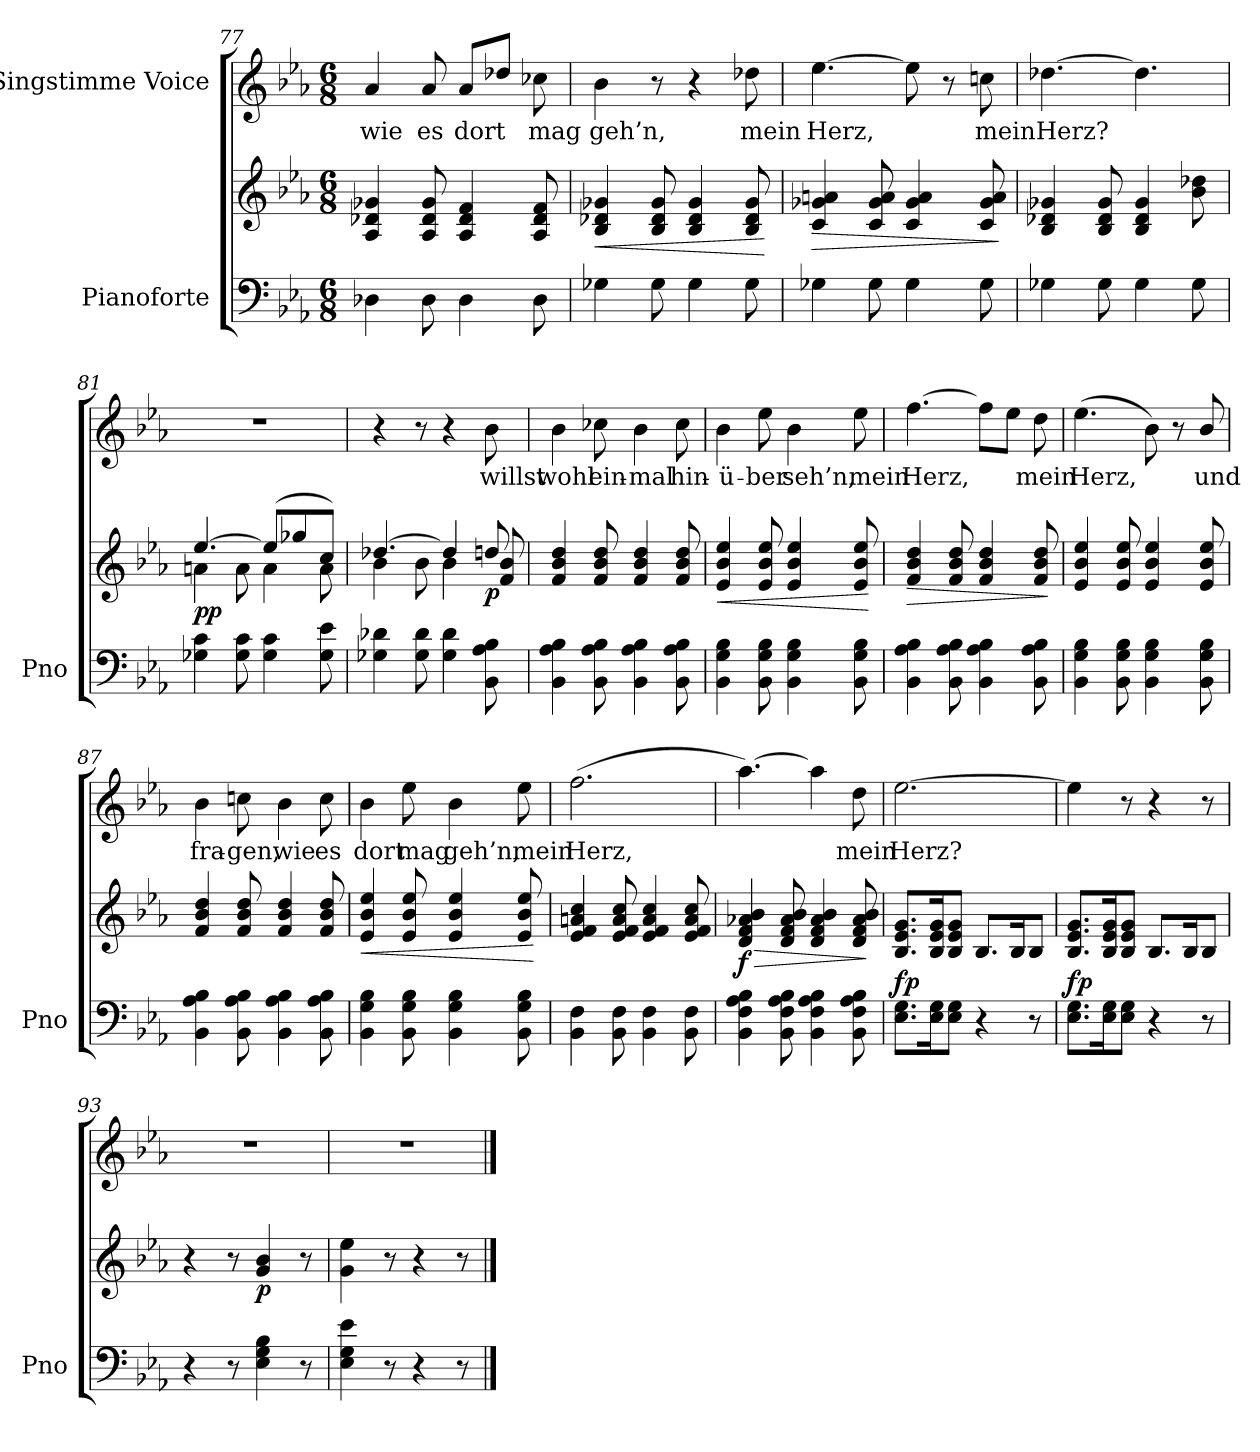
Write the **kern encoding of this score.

**kern	**kern	**dynam	**kern	**text
*part2	*part2	*part2	*part1	*part1
*staff3	*staff2	*staff2/3	*staff1	*staff1
*I"Pianoforte	*	*	*I"Singstimme Voice	*
*I'Pno	*	*	*	*
*clefF4	*clefG2	*	*clefG2	*
*k[b-e-a-]	*k[b-e-a-]	*	*k[b-e-a-]	*
*M6/8	*M6/8	*	*M6/8	*
=77	=77	=77	=77	=77
4D-X\	4A-/ 4d-X/ 4g-X/	.	4a-/	wie
8D-\	8A-/ 8d-/ 8g-/	.	8a-/	es
4D-\	4A-/ 4d-/ 4f/	.	8a-/L	dort
.	.	.	8dd-X/J	.
8D-\	8A-/ 8d-/ 8f/	.	8cc-X\	mag
=78	=78	=78	=78	=78
!	!	!LO:HP:b	!	!
4G-X\	4B-/ 4d-X/ 4g-X/	<	4b-\	geh’n,
8G-\	8B-/ 8d-/ 8g-/	.	8r	.
4G-\	4B-/ 4d-/ 4g-/	.	4r	.
8G-\	8B-/ 8d-/ 8g-/	.	8dd-X\	mein
.	.	[	.	.
=79	=79	=79	=79	=79
!	!	!LO:HP:b	!	!
4G-X\	4c/ 4g-X/ 4an/	>	[4.ee-\	Herz,
8G-\	8c/ 8g-/ 8a/	.	.	.
4G-\	4c/ 4g-/ 4a/	.	8ee-\]	.
.	.	.	8r	.
8G-\	8c/ 8g-/ 8a/	.	8ccn\	mein
.	.	]	.	.
=80	=80	=80	=80	=80
4G-X\	4B-/ 4d-X/ 4g-X/	.	[4.dd-X\	Herz?
8G-\	8B-/ 8d-/ 8g-/	.	.	.
4G-\	4B-/ 4d-/ 4g-/	.	4.dd-\]	.
8G-\	8b-\ 8dd-X\	.	.	.
=81	=81	=81	=81	=81
*	*^	*	*	*
!	!	!	!LO:DY:b	!	!
4G-X\ 4c\	[4.ee-/	4an\	pp	2.r	.
8G-\ 8c\	.	8a\	.	.	.
4G-\ 4c\	(8ee-/L]	4a\	.	.	.
.	8gg-X/	.	.	.	.
8G-\ 8e-\	8cc/J)	8a\	.	.	.
=82	=82	=82	=82	=82	=82
4G-X\ 4d-X\	[4.dd-X/	4b-\	.	4r	.
8G-\ 8d-\	.	8b-\	.	8r	.
4G-\ 4d-\	4dd-/]	4b-\	.	4r	.
!	!	!	!LO:DY:b	!	!
8BB-\ 8A-\ 8B-\	8ddn/	8f/ 8b-/	p	8b-\	willst
*	*v	*v	*	*	*
=83	=83	=83	=83	=83
4BB-\ 4A-\ 4B-\	4f/ 4b-/ 4dd/	.	4b-\	wohl
8BB-\ 8A-\ 8B-\	8f/ 8b-/ 8dd/	.	8cc-X\	ein-
4BB-\ 4A-\ 4B-\	4f/ 4b-/ 4dd/	.	4b-\	-mal
8BB-\ 8A-\ 8B-\	8f/ 8b-/ 8dd/	.	8cc-\	hin-
=84	=84	=84	=84	=84
!	!	!LO:HP:b	!	!
4BB-\ 4G\ 4B-\	4e-/ 4b-/ 4ee-/	<	4b-\	-ü-
8BB-\ 8G\ 8B-\	8e-/ 8b-/ 8ee-/	.	8ee-\	-ber
4BB-\ 4G\ 4B-\	4e-/ 4b-/ 4ee-/	.	4b-\	seh’n,
8BB-\ 8G\ 8B-\	8e-/ 8b-/ 8ee-/	.	8ee-\	mein
.	.	[	.	.
=85	=85	=85	=85	=85
!	!	!LO:HP:b	!	!
4BB-\ 4A-\ 4B-\	4f/ 4b-/ 4dd/	>	[4.ff\	Herz,
8BB-\ 8A-\ 8B-\	8f/ 8b-/ 8dd/	.	.	.
4BB-\ 4A-\ 4B-\	4f/ 4b-/ 4dd/	.	8ff\L]	.
.	.	.	8ee-\J	.
8BB-\ 8A-\ 8B-\	8f/ 8b-/ 8dd/	.	8dd\	mein
.	.	]	.	.
=86	=86	=86	=86	=86
4BB-\ 4G\ 4B-\	4e-/ 4b-/ 4ee-/	.	(4.ee-\	Herz,
8BB-\ 8G\ 8B-\	8e-/ 8b-/ 8ee-/	.	.	.
4BB-\ 4G\ 4B-\	4e-/ 4b-/ 4ee-/	.	8b-\)	.
.	.	.	8r	.
8BB-\ 8G\ 8B-\	8e-/ 8b-/ 8ee-/	.	8b-/	und
=87	=87	=87	=87	=87
4BB-\ 4A-\ 4B-\	4f/ 4b-/ 4dd/	.	4b-\	fra-
8BB-\ 8A-\ 8B-\	8f/ 8b-/ 8dd/	.	8ccn\	gen,
4BB-\ 4A-\ 4B-\	4f/ 4b-/ 4dd/	.	4b-\	wie
8BB-\ 8A-\ 8B-\	8f/ 8b-/ 8dd/	.	8cc\	es
=88	=88	=88	=88	=88
!	!	!LO:HP:b	!	!
4BB-\ 4G\ 4B-\	4e-/ 4b-/ 4ee-/	<	4b-\	dort
8BB-\ 8G\ 8B-\	8e-/ 8b-/ 8ee-/	.	8ee-\	mag
4BB-\ 4G\ 4B-\	4e-/ 4b-/ 4ee-/	.	4b-\	geh’n,
8BB-\ 8G\ 8B-\	8e-/ 8b-/ 8ee-/	.	8ee-\	mein
.	.	[	.	.
=89	=89	=89	=89	=89
4BB-\ 4F\	4e-/ 4f/ 4an/ 4cc/	.	(2.ff\	Herz,
8BB-\ 8F\	8e-/ 8f/ 8a/ 8cc/	.	.	.
4BB-\ 4F\	4e-/ 4f/ 4a/ 4cc/	.	.	.
8BB-\ 8F\	8e-/ 8f/ 8a/ 8cc/	.	.	.
=90	=90	=90	=90	=90
!	!	!LO:HP:b	!	!
!	!	!LO:DY:n=1:b	!	!
4BB-\ 4F\ 4A-\ 4B-\	4d/ 4f/ 4a-X/ 4b-/	> f	[4.aa-\)	.
8BB-\ 8F\ 8A-\ 8B-\	8d/ 8f/ 8a-/ 8b-/	.	.	.
4BB-\ 4F\ 4A-\ 4B-\	4d/ 4f/ 4a-/ 4b-/	.	4aa-\]	.
8BB-\ 8F\ 8A-\ 8B-\	8d/ 8f/ 8a-/ 8b-/	.	8dd\	mein
.	.	]	.	.
=91	=91	=91	=91	=91
!	!	!LO:DY:a=2	!	!
8.E-\ 8.G\L	8.B-/ 8.e-/ 8.g/L	fp	[2.ee-\	-Herz?
16E-\ 16G\K	16B-/ 16e-/ 16g/K	.	.	.
8E-\ 8G\J	8B-/ 8e-/ 8g/J	.	.	.
4r	8.B-/L	.	.	.
.	16B-/K	.	.	.
8r	8B-/J	.	.	.
=92	=92	=92	=92	=92
!	!	!LO:DY:a=2	!	!
8.E-\ 8.G\L	8.B-/ 8.e-/ 8.g/L	fp	4ee-\]	.
16E-\ 16G\K	16B-/ 16e-/ 16g/K	.	.	.
8E-\ 8G\J	8B-/ 8e-/ 8g/J	.	8r	.
4r	8.B-/L	.	4r	.
.	16B-/K	.	.	.
8r	8B-/J	.	8r	.
=93	=93	=93	=93	=93
4r	4r	.	2.r	.
8r	8r	.	.	.
!	!	!LO:DY:b	!	!
4E-\ 4G\ 4B-\	4g/ 4b-/	p	.	.
8r	8r	.	.	.
=94	=94	=94	=94	=94
4E-\ 4G\ 4e-\	4g\ 4ee-\	.	2.r	.
8r	8r	.	.	.
4r	4r	.	.	.
8r	8r	.	.	.
==	==	==	==	==
*-	*-	*-	*-	*-
